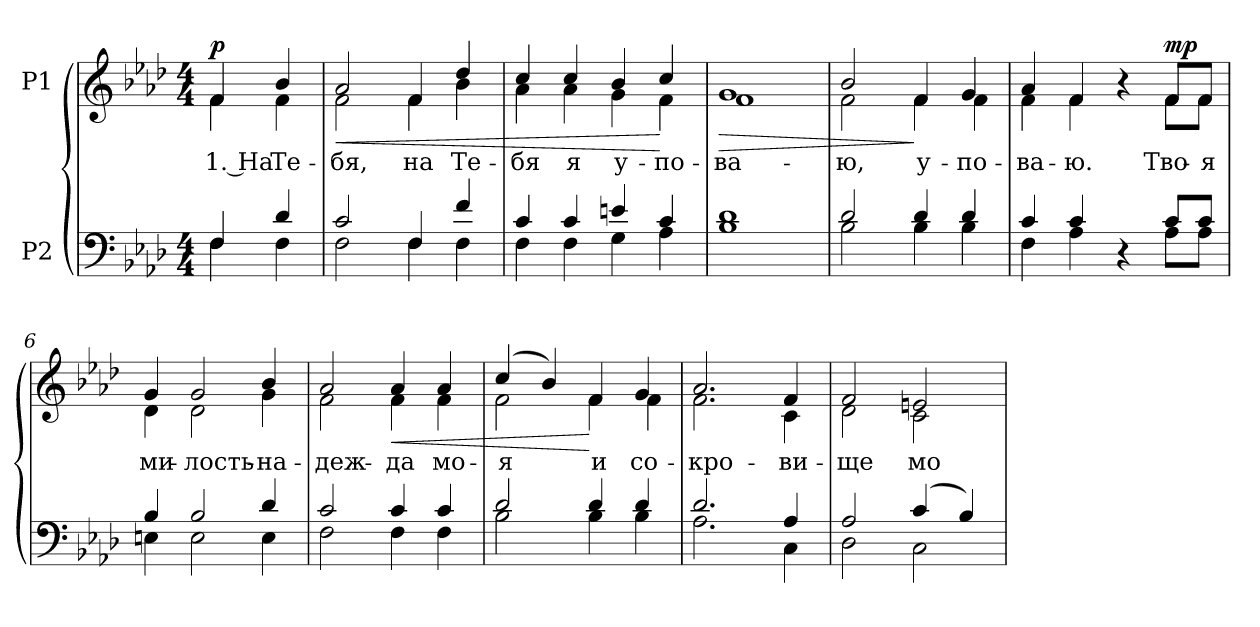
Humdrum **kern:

**kern	**kern	**text	**dynam
*part2	*part1	*part1	*part1
*staff2	*staff1	*staff1	*staff1
*I"P2	*I"P1	*	*
!!LO:PB:g=z
*clefF4	*clefG2	*	*
*k[b-e-a-d-]	*k[b-e-a-d-]	*	*
*f:	*f:	*	*
*M4/4	*M4/4	*	*
*MM100	*MM100	*	*
=	=	=	=
*^	*	*	*
!	!	!LO:TX:a:B:t=Moderato	!	!
!	!	!	!LO:LY:b:color=#000000	!
*	*	*^	*	*
4Fi/	4Fi\	4fi/	4fi\	1. На	p
!	!	!	!	!LO:LY:b:color=#000000	!
4d-i/	4Fi\	4b-i/	4fi\	Те-	.
=1	=1	=1	=1	=1	=1
!	!	!	!	!LO:LY:b:color=#000000	!LO:HP:b
2ci/	2Fi\	2a-i/	2fi\	-бя,	<
!	!	!	!	!LO:LY:b:color=#000000	!
4Fi/	4Fi\	4fi/	4fi\	на	.
!	!	!	!	!LO:LY:b:color=#000000	!
4fi/	4Fi\	4dd-i/	4b-i\	Те-	.
=2	=2	=2	=2	=2	=2
!	!	!	!	!LO:LY:b:color=#000000	!
4ci/	4Fi\	4cci/	4a-i\	-бя	.
!	!	!	!	!LO:LY:b:color=#000000	!
4ci/	4Fi\	4cci/	4a-i\	я	.
!	!	!	!	!LO:LY:b:color=#000000	!
4eni/	4Gi\	4b-i/	4gi\	у-	.
!	!	!	!	!LO:LY:b:color=#000000	!
4ci/	4A-i\	4cci/	4fi\	-по-	[
=3	=3	=3	=3	=3	=3
!	!	!	!	!LO:LY:b:color=#000000	!LO:HP:b
1d-i	1B-i	1gi	1fi	-ва-	>
=4	=4	=4	=4	=4	=4
!	!	!	!	!LO:LY:b:color=#000000	!
2d-i/	2B-i\	2b-i/	2fi\	-ю,	.
!	!	!	!	!LO:LY:b:color=#000000	!
4d-i/	4B-i\	4fi/	4fi\	у-	]
!	!	!	!	!LO:LY:b:color=#000000	!
4d-i/	4B-i\	4gi/	4fi\	-по-	.
=5	=5	=5	=5	=5	=5
!	!	!	!	!LO:LY:b:color=#000000	!
4ci/	4Fi\	4a-i/	4fi\	-ва-	.
!	!	!	!	!LO:LY:b:color=#000000	!
4ci/	4A-i\	4fi/	4fi\	-ю.	.
4r	4ryy	4r	4ryy	.	.
!	!	!	!	!LO:LY:b:color=#000000	!
8ci/L	8A-i\L	8fi/L	8fi\L	Тво-	mp
!	!	!	!	!LO:LY:b:color=#000000	!
8ci/J	8A-i\J	8fi/J	8fi\J	-я	.
!!LO:LB:g=z	!!
=6	=6	=6	=6	=6	=6
!	!	!	!	!LO:LY:b:color=#000000	!
4B-i/	4Eni\	4gi/	4d-i\	ми-	.
!	!	!	!	!LO:LY:b:color=#000000	!
2B-i/	2Ei\	2gi/	2d-i\	-лость-	.
!	!	!	!	!LO:LY:b:color=#000000	!
4d-i/	4Ei\	4b-i/	4gi\	-на-	.
=7	=7	=7	=7	=7	=7
!	!	!	!	!LO:LY:b:color=#000000	!
2ci/	2Fi\	2a-i/	2fi\	-деж-	.
!	!	!	!	!LO:LY:b:color=#000000	!LO:HP:b
4ci/	4Fi\	4a-i/	4fi\	-да	<
!	!	!	!	!LO:LY:b:color=#000000	!
4ci/	4Fi\	4a-i/	4fi\	мо-	.
=8	=8	=8	=8	=8	=8
!	!	!	!	!LO:LY:b:color=#000000	!
2d-i/	2B-i\	(4cci/	2fi\	-я	.
.	.	4b-i/)	.	.	.
!	!	!	!	!LO:LY:b:color=#000000	!
4d-i/	4B-i\	4fi/	4fi\	и	[
!	!	!	!	!LO:LY:b:color=#000000	!
4d-i/	4B-i\	4gi/	4fi\	со-	.
=9	=9	=9	=9	=9	=9
!	!	!	!	!LO:LY:b:color=#000000	!
2.d-i/	2.A-i\	2.a-i/	2.fi\	-кро-	.
!	!	!	!	!LO:LY:b:color=#000000	!
4A-i/	4Ci\	4fi/	4ci\	-ви-	.
=10	=10	=10	=10	=10	=10
!	!	!	!	!LO:LY:b:color=#000000	!
2A-i/	2D-i\	2fi/	2d-i\	-ще	.
!	!	!	!	!LO:LY:b:color=#000000	!
(4ci/	2Ci\	2eni/	2ci\	мо-	.
4B-i/)	.	.	.	.	.
*v	*v	*	*	*	*
*	*v	*v	*	*
=	=	=	=
*-	*-	*-	*-
